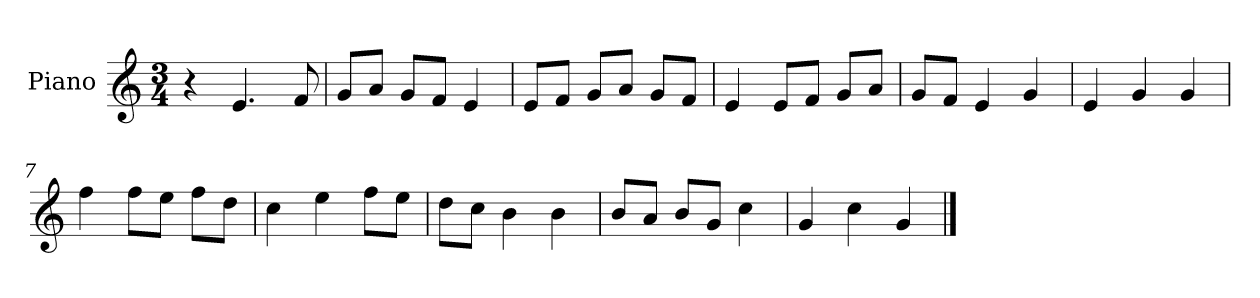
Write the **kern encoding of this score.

**kern
*part1
*staff1
*I"Piano
*I'P-no
*clefG2
*k[]
*M3/4
*MM180
=1
4r
4.e/
8f/
=2
8g/L
8a/J
8g/L
8f/J
4e/
=3
8e/L
8f/J
8g/L
8a/J
8g/L
8f/J
=4
4e/
8e/L
8f/J
8g/L
8a/J
=5
8g/L
8f/J
4e/
4g/
=6
4e/
4g/
4g/
=7
4ff\
8ff\L
8ee\J
8ff\L
8dd\J
=8
4cc\
4ee\
8ff\L
8ee\J
!!LO:LB:g=z
=9
8dd\L
8cc\J
4b\
4b\
=10
8b/L
8a/J
8b/L
8g/J
4cc\
=11
4g/
4cc\
4g/
==
*-
